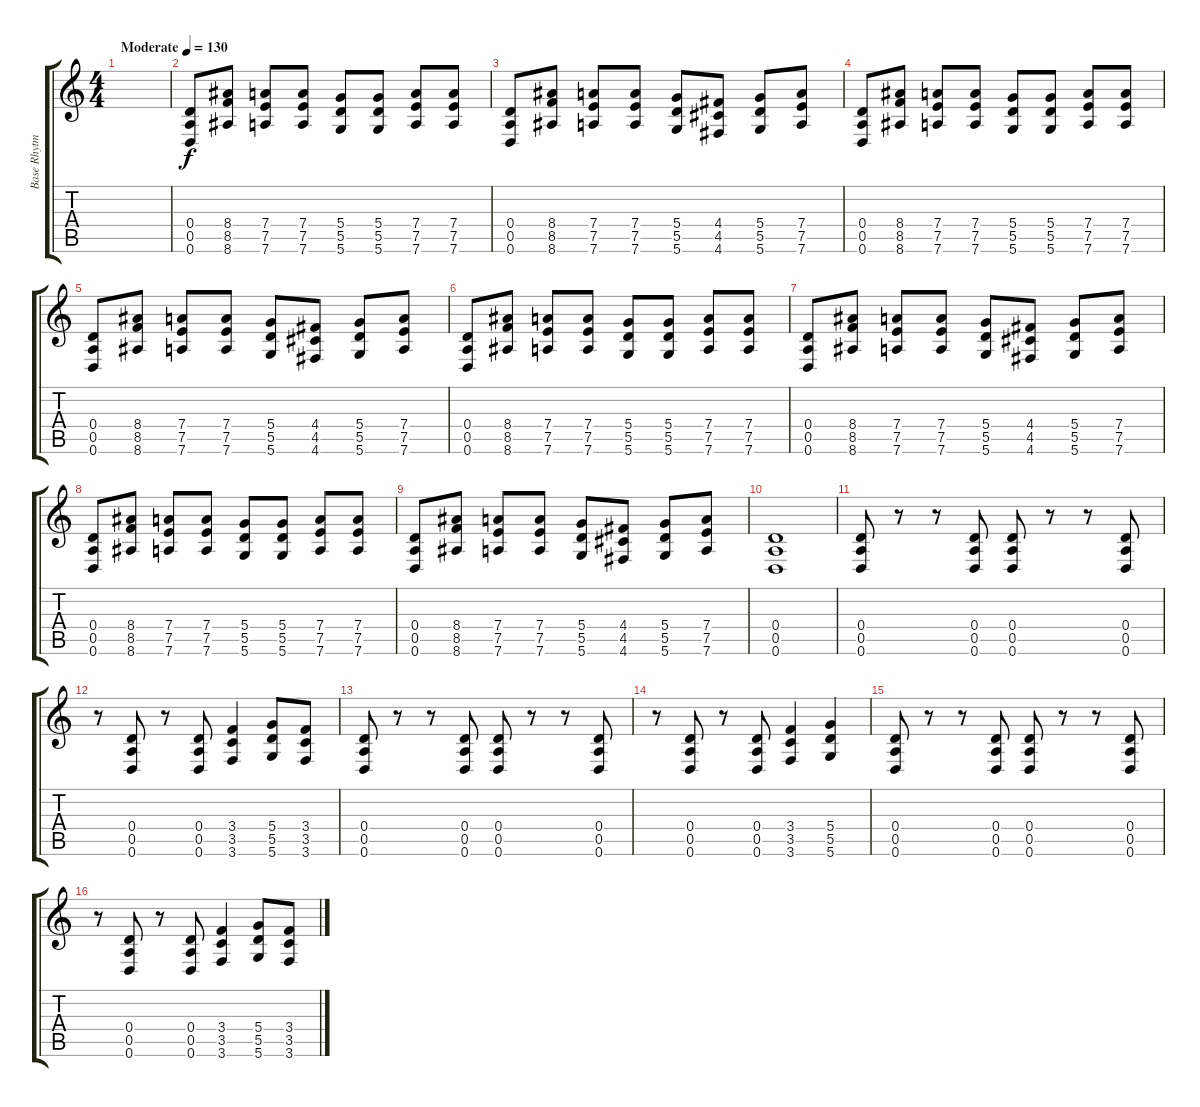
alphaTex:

\track ("Base Rhytm" "Base Rhytm") {instrument distortionguitar}
\staff {score tabs}
\tuning (E4 B3 G3 D3 A2 D2) {hide}
\ts (4 4)
\tempo (130 "Moderate")
\clef g2
\ks c
|
(0.4 0.5 0.6).8 (8.4 8.5 8.6).8 (7.4 7.5 7.6).8 (7.4 7.5 7.6).8 (5.4 5.5 5.6).8 (5.4 5.5 5.6).8 (7.4 7.5 7.6).8 (7.4 7.5 7.6).8 |
(0.4 0.5 0.6).8 (8.4 8.5 8.6).8 (7.4 7.5 7.6).8 (7.4 7.5 7.6).8 (5.4 5.5 5.6).8 (4.4 4.5 4.6).8 (5.4 5.5 5.6).8 (7.4 7.5 7.6).8 |
(0.4 0.5 0.6).8 (8.4 8.5 8.6).8 (7.4 7.5 7.6).8 (7.4 7.5 7.6).8 (5.4 5.5 5.6).8 (5.4 5.5 5.6).8 (7.4 7.5 7.6).8 (7.4 7.5 7.6).8 |
(0.4 0.5 0.6).8 (8.4 8.5 8.6).8 (7.4 7.5 7.6).8 (7.4 7.5 7.6).8 (5.4 5.5 5.6).8 (4.4 4.5 4.6).8 (5.4 5.5 5.6).8 (7.4 7.5 7.6).8 |
(0.4 0.5 0.6).8 (8.4 8.5 8.6).8 (7.4 7.5 7.6).8 (7.4 7.5 7.6).8 (5.4 5.5 5.6).8 (5.4 5.5 5.6).8 (7.4 7.5 7.6).8 (7.4 7.5 7.6).8 |
(0.4 0.5 0.6).8 (8.4 8.5 8.6).8 (7.4 7.5 7.6).8 (7.4 7.5 7.6).8 (5.4 5.5 5.6).8 (4.4 4.5 4.6).8 (5.4 5.5 5.6).8 (7.4 7.5 7.6).8 |
(0.4 0.5 0.6).8 (8.4 8.5 8.6).8 (7.4 7.5 7.6).8 (7.4 7.5 7.6).8 (5.4 5.5 5.6).8 (5.4 5.5 5.6).8 (7.4 7.5 7.6).8 (7.4 7.5 7.6).8 |
(0.4 0.5 0.6).8 (8.4 8.5 8.6).8 (7.4 7.5 7.6).8 (7.4 7.5 7.6).8 (5.4 5.5 5.6).8 (4.4 4.5 4.6).8 (5.4 5.5 5.6).8 (7.4 7.5 7.6).8 |
(0.4 0.5 0.6).1 |
(0.4 0.5 0.6).8 r.8 r.8 (0.4 0.5 0.6).8 (0.4 0.5 0.6).8 r.8 r.8 (0.4 0.5 0.6).8 |
r.8 (0.4 0.5 0.6).8 r.8 (0.4 0.5 0.6).8 (3.4 3.5 3.6).4 (5.4 5.5 5.6).8 (3.4 3.5 3.6).8 |
(0.4 0.5 0.6).8 r.8 r.8 (0.4 0.5 0.6).8 (0.4 0.5 0.6).8 r.8 r.8 (0.4 0.5 0.6).8 |
r.8 (0.4 0.5 0.6).8 r.8 (0.4 0.5 0.6).8 (3.4 3.5 3.6).4 (5.4 5.5 5.6).4 |
(0.4 0.5 0.6).8 r.8 r.8 (0.4 0.5 0.6).8 (0.4 0.5 0.6).8 r.8 r.8 (0.4 0.5 0.6).8 |
r.8 (0.4 0.5 0.6).8 r.8 (0.4 0.5 0.6).8 (3.4 3.5 3.6).4 (5.4 5.5 5.6).8 (3.4 3.5 3.6).8
